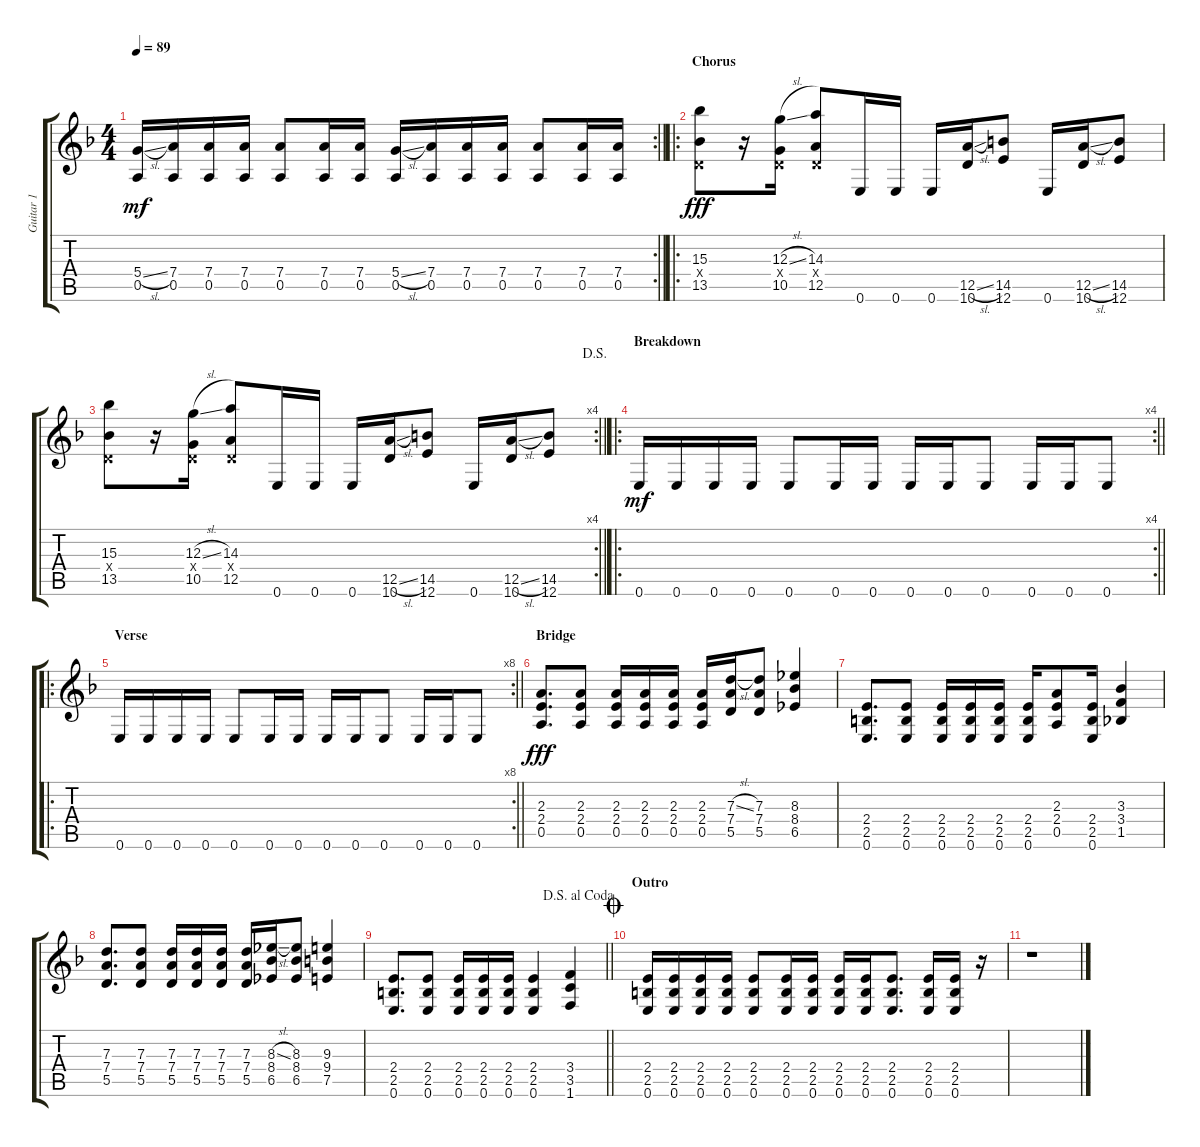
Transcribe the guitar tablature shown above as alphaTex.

\track ("Guitar 1" "Guitar 1") {instrument distortionguitar}
\staff {score tabs}
\tuning (E4 B3 G3 D3 A2 E2) {hide}
\rc 2
\ts (4 4)
\tempo 89
\clef g2
\barLineRight lightlight
\ks f
(5.4{sl} 0.5).16{dy mf} (7.4 0.5).16 (7.4 0.5).16 (7.4 0.5).16 (7.4 0.5).8 (7.4 0.5).16 (7.4 0.5).16 (5.4{sl} 0.5).16 (7.4 0.5).16 (7.4 0.5).16 (7.4 0.5).16 (7.4 0.5).8 (7.4 0.5).16 (7.4 0.5).16 |
\ro
\section ("" "Chorus")
(15.3 0.4{x} 13.5).8{dy fff} r.16 (12.3{sl} 0.4{x} 10.5).16 (14.3 0.4{x} 12.5).8 0.6.16 0.6.16 0.6.16 (12.5{sl} 10.6).16 (14.5 12.6).8 0.6.16 (12.5{sl} 10.6).16 (14.5 12.6).8 |
\rc 4
\jump dalsegno
\barLineRight lightlight
(15.3 0.4{x} 13.5).8 r.16 (12.3{sl} 0.4{x} 10.5).16 (14.3 0.4{x} 12.5).8 0.6.16 0.6.16 0.6.16 (12.5{sl} 10.6).16 (14.5 12.6).8 0.6.16 (12.5{sl} 10.6).16 (14.5 12.6).8 |
\ro
\rc 4
\section ("" "Breakdown")
\barLineRight lightlight
0.6.16{dy mf} 0.6.16 0.6.16 0.6.16 0.6.8 0.6.16 0.6.16 0.6.16 0.6.16 0.6.8 0.6.16 0.6.16 0.6.8 |
\ro
\rc 8
\section ("" "Verse")
\barLineRight lightlight
0.6.16 0.6.16 0.6.16 0.6.16 0.6.8 0.6.16 0.6.16 0.6.16 0.6.16 0.6.8 0.6.16 0.6.16 0.6.8 |
\section ("" "Bridge")
(2.3 2.4 0.5).8{d dy fff} (2.3 2.4 0.5).8 (2.3 2.4 0.5).16 (2.3 2.4 0.5).16 (2.3 2.4 0.5).16 (2.3 2.4 0.5).16 (7.3{sl} 7.4 5.5).16 (7.3 7.4 5.5).8 (8.3 8.4 6.5).4 |
(2.4 2.5 0.6).8{d} (2.4 2.5 0.6).8 (2.4 2.5 0.6).16 (2.4 2.5 0.6).16 (2.4 2.5 0.6).16 (2.4 2.5 0.6).16 (2.3 2.4 0.5).8 (2.4 2.5 0.6).16 (3.3 3.4 1.5).4 |
(7.3 7.4 5.5).8{d} (7.3 7.4 5.5).8 (7.3 7.4 5.5).16 (7.3 7.4 5.5).16 (7.3 7.4 5.5).16 (7.3 7.4 5.5).16 (8.3{sl} 8.4 6.5).16 (8.3 8.4 6.5).8 (9.3 9.4 7.5).4 |
\jump dalsegnoalcoda
\barLineRight lightlight
(2.4 2.5 0.6).8{d} (2.4 2.5 0.6).8 (2.4 2.5 0.6).16 (2.4 2.5 0.6).16 (2.4 2.5 0.6).16 (2.4 2.5 0.6).4 (3.4 3.5 1.6).4 |
\section ("" "Outro")
\jump coda
(2.4 2.5 0.6).16 (2.4 2.5 0.6).16 (2.4 2.5 0.6).16 (2.4 2.5 0.6).16 (2.4 2.5 0.6).8 (2.4 2.5 0.6).16 (2.4 2.5 0.6).16 (2.4 2.5 0.6).16 (2.4 2.5 0.6).16 (2.4 2.5 0.6).8{d} (2.4 2.5 0.6).16 (2.4 2.5 0.6).16 r.16 |
r.1
